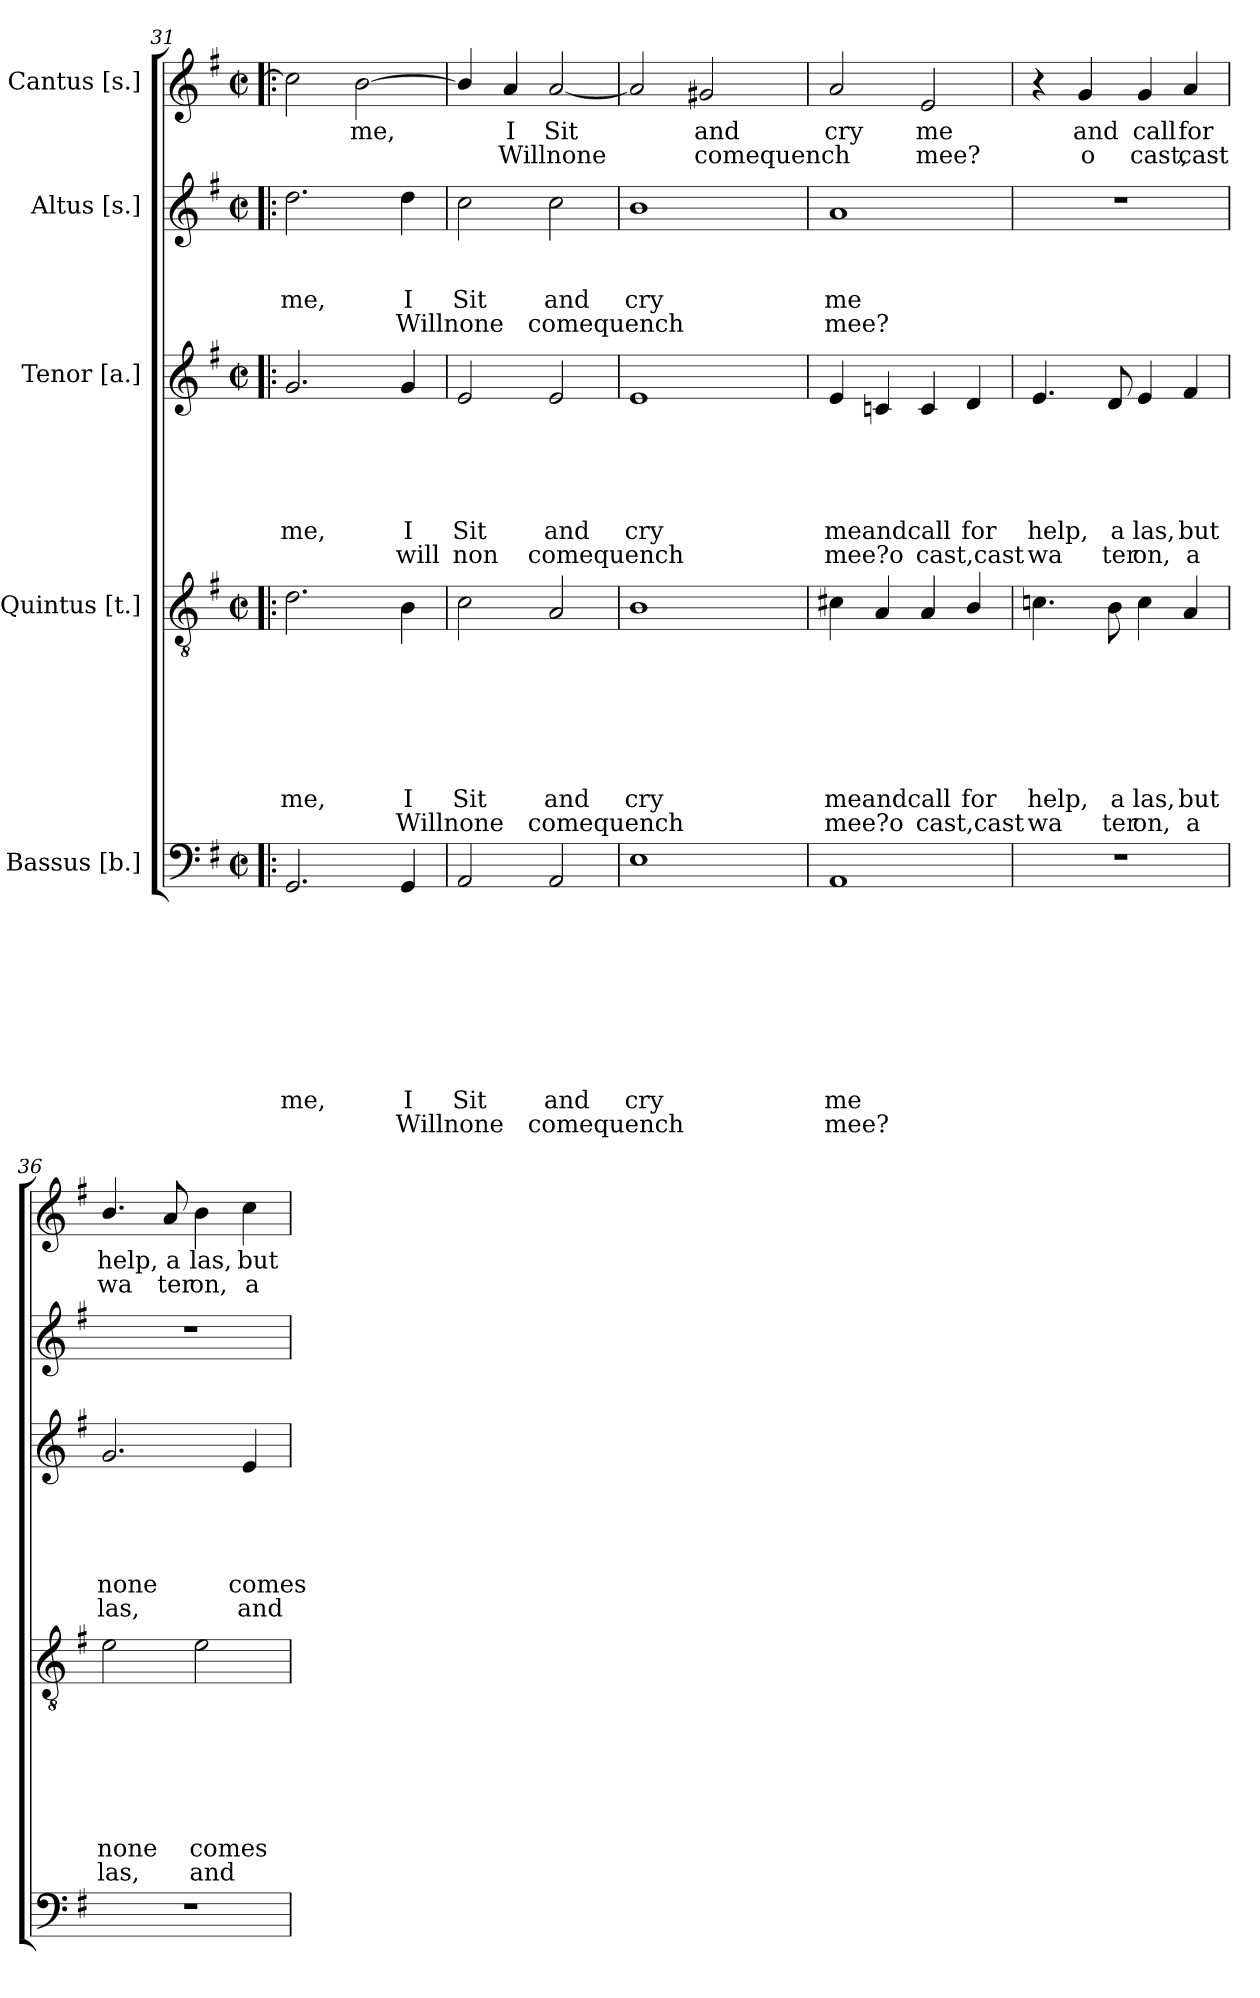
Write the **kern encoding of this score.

**kern	**text	**text	**text	**text	**text	**text	**text	**text	**text	**text	**kern	**text	**text	**text	**text	**text	**text	**text	**text	**kern	**text	**text	**text	**text	**text	**text	**kern	**text	**text	**text	**text	**kern	**text	**text
*part5	*part5	*part5	*part5	*part5	*part5	*part5	*part5	*part5	*part5	*part5	*part4	*part4	*part4	*part4	*part4	*part4	*part4	*part4	*part4	*part3	*part3	*part3	*part3	*part3	*part3	*part3	*part2	*part2	*part2	*part2	*part2	*part1	*part1	*part1
*staff5	*staff5	*staff5	*staff5	*staff5	*staff5	*staff5	*staff5	*staff5	*staff5	*staff5	*staff4	*staff4	*staff4	*staff4	*staff4	*staff4	*staff4	*staff4	*staff4	*staff3	*staff3	*staff3	*staff3	*staff3	*staff3	*staff3	*staff2	*staff2	*staff2	*staff2	*staff2	*staff1	*staff1	*staff1
*I"Bassus [b.]	*	*	*	*	*	*	*	*	*	*	*I"Quintus [t.]	*	*	*	*	*	*	*	*	*I"Tenor [a.]	*	*	*	*	*	*	*I"Altus [s.]	*	*	*	*	*I"Cantus [s.]	*	*
*clefF4	*	*	*	*	*	*	*	*	*	*	*clefGv2	*	*	*	*	*	*	*	*	*clefG2	*	*	*	*	*	*	*clefG2	*	*	*	*	*clefG2	*	*
*k[f#]	*	*	*	*	*	*	*	*	*	*	*k[f#]	*	*	*	*	*	*	*	*	*k[f#]	*	*	*	*	*	*	*k[f#]	*	*	*	*	*k[f#]	*	*
*G:	*	*	*	*	*	*	*	*	*	*	*G:	*	*	*	*	*	*	*	*	*G:	*	*	*	*	*	*	*G:	*	*	*	*	*G:	*	*
*M2/2	*	*	*	*	*	*	*	*	*	*	*M2/2	*	*	*	*	*	*	*	*	*M2/2	*	*	*	*	*	*	*M2/2	*	*	*	*	*M2/2	*	*
*met(c|)	*	*	*	*	*	*	*	*	*	*	*met(c|)	*	*	*	*	*	*	*	*	*met(c|)	*	*	*	*	*	*	*met(c|)	*	*	*	*	*met(c|)	*	*
=31!|:	=31!|:	=31!|:	=31!|:	=31!|:	=31!|:	=31!|:	=31!|:	=31!|:	=31!|:	=31!|:	=31!|:	=31!|:	=31!|:	=31!|:	=31!|:	=31!|:	=31!|:	=31!|:	=31!|:	=31!|:	=31!|:	=31!|:	=31!|:	=31!|:	=31!|:	=31!|:	=31!|:	=31!|:	=31!|:	=31!|:	=31!|:	=31!|:	=31!|:	=31!|:
!	!	!	!	!	!	!	!	!	!LO:LY:b	!	!	!	!	!	!	!	!	!LO:LY:b	!	!	!	!	!	!	!LO:LY:b	!	!	!	!	!LO:LY:b	!	!	!	!
2.GG/	.	.	.	.	.	.	.	.	me,	.	2.d\	.	.	.	.	.	.	me,	.	2.g/	.	.	.	.	me,	.	2.dd\	.	.	me,	.	2cc\]	.	.
!	!	!	!	!	!	!	!	!	!	!	!	!	!	!	!	!	!	!	!	!	!	!	!	!	!	!	!	!	!	!	!	!	!LO:LY:b	!
.	.	.	.	.	.	.	.	.	.	.	.	.	.	.	.	.	.	.	.	.	.	.	.	.	.	.	.	.	.	.	.	[>2b\	me,	.
!	!	!	!	!	!	!	!	!	!LO:LY:b	!LO:LY:b	!	!	!	!	!	!	!	!LO:LY:b	!LO:LY:b	!	!	!	!	!	!LO:LY:b	!LO:LY:b	!	!	!	!LO:LY:b	!LO:LY:b	!	!	!
4GG/	.	.	.	.	.	.	.	.	I	Willnone	4B\	.	.	.	.	.	.	I	Willnone	4g/	.	.	.	.	I	will	4dd\	.	.	I	Willnone	.	.	.
=32	=32	=32	=32	=32	=32	=32	=32	=32	=32	=32	=32	=32	=32	=32	=32	=32	=32	=32	=32	=32	=32	=32	=32	=32	=32	=32	=32	=32	=32	=32	=32	=32	=32	=32
!	!	!	!	!	!	!	!	!	!LO:LY:b	!	!	!	!	!	!	!	!	!LO:LY:b	!	!	!	!	!	!	!LO:LY:b	!LO:LY:b	!	!	!	!LO:LY:b	!	!	!	!
2AA/	.	.	.	.	.	.	.	.	Sit	.	2c\	.	.	.	.	.	.	Sit	.	2e/	.	.	.	.	Sit	non	2cc\	.	.	Sit	.	4b/]	.	.
!	!	!	!	!	!	!	!	!	!	!	!	!	!	!	!	!	!	!	!	!	!	!	!	!	!	!	!	!	!	!	!	!	!LO:LY:b	!LO:LY:b
.	.	.	.	.	.	.	.	.	.	.	.	.	.	.	.	.	.	.	.	.	.	.	.	.	.	.	.	.	.	.	.	4a/	I	Willnone
!	!	!	!	!	!	!	!	!	!LO:LY:b	!LO:LY:b	!	!	!	!	!	!	!	!LO:LY:b	!LO:LY:b	!	!	!	!	!	!LO:LY:b	!LO:LY:b	!	!	!	!LO:LY:b	!LO:LY:b	!	!LO:LY:b	!
2AA/	.	.	.	.	.	.	.	.	and	comequench	2A/	.	.	.	.	.	.	and	comequench	2e/	.	.	.	.	and	comequench	2cc\	.	.	and	comequench	[<2a/	Sit	.
=33	=33	=33	=33	=33	=33	=33	=33	=33	=33	=33	=33	=33	=33	=33	=33	=33	=33	=33	=33	=33	=33	=33	=33	=33	=33	=33	=33	=33	=33	=33	=33	=33	=33	=33
!	!	!	!	!	!	!	!	!	!LO:LY:b	!	!	!	!	!	!	!	!	!LO:LY:b	!	!	!	!	!	!	!LO:LY:b	!	!	!	!	!LO:LY:b	!	!	!	!
1E	.	.	.	.	.	.	.	.	cry	.	1B	.	.	.	.	.	.	cry	.	1e	.	.	.	.	cry	.	1b	.	.	cry	.	2a/]	.	.
!	!	!	!	!	!	!	!	!	!	!	!	!	!	!	!	!	!	!	!	!	!	!	!	!	!	!	!	!	!	!	!	!	!LO:LY:b	!LO:LY:b
.	.	.	.	.	.	.	.	.	.	.	.	.	.	.	.	.	.	.	.	.	.	.	.	.	.	.	.	.	.	.	.	2g#X/	and	comequench
=34	=34	=34	=34	=34	=34	=34	=34	=34	=34	=34	=34	=34	=34	=34	=34	=34	=34	=34	=34	=34	=34	=34	=34	=34	=34	=34	=34	=34	=34	=34	=34	=34	=34	=34
!	!	!	!	!	!	!	!	!	!LO:LY:b	!LO:LY:b	!	!	!	!	!	!	!	!LO:LY:b	!LO:LY:b	!	!	!	!	!	!LO:LY:b	!LO:LY:b	!	!	!	!LO:LY:b	!LO:LY:b	!	!LO:LY:b	!
1AA	.	.	.	.	.	.	.	.	me	mee?	4c#X\	.	.	.	.	.	.	meandcall	mee?o	4e/	.	.	.	.	meandcall	mee?o	1a	.	.	me	mee?	2a/	cry	.
.	.	.	.	.	.	.	.	.	.	.	4A/	.	.	.	.	.	.	.	.	4cn/	.	.	.	.	.	.	.	.	.	.	.	.	.	.
!	!	!	!	!	!	!	!	!	!	!	!	!	!	!	!	!	!	!	!LO:LY:b	!	!	!	!	!	!	!LO:LY:b	!	!	!	!	!	!	!LO:LY:b	!LO:LY:b
.	.	.	.	.	.	.	.	.	.	.	4A/	.	.	.	.	.	.	.	cast,cast	4c/	.	.	.	.	.	cast,cast	.	.	.	.	.	2e/	me	mee?
!	!	!	!	!	!	!	!	!	!	!	!	!	!	!	!	!	!	!LO:LY:b	!	!	!	!	!	!	!LO:LY:b	!	!	!	!	!	!	!	!	!
.	.	.	.	.	.	.	.	.	.	.	4B/	.	.	.	.	.	.	for	.	4d/	.	.	.	.	for	.	.	.	.	.	.	.	.	.
!!LO:LB:g=z
=35	=35	=35	=35	=35	=35	=35	=35	=35	=35	=35	=35	=35	=35	=35	=35	=35	=35	=35	=35	=35	=35	=35	=35	=35	=35	=35	=35	=35	=35	=35	=35	=35	=35	=35
!	!	!	!	!	!	!	!	!	!	!	!	!	!	!	!	!	!	!LO:LY:b	!LO:LY:b	!	!	!	!	!	!LO:LY:b	!LO:LY:b	!	!	!	!	!	!	!	!
1r	.	.	.	.	.	.	.	.	.	.	4.cni\	.	.	.	.	.	.	help,	wa	4.e/	.	.	.	.	help,	wa	1r	.	.	.	.	4r	.	.
!	!	!	!	!	!	!	!	!	!	!	!	!	!	!	!	!	!	!	!	!	!	!	!	!	!	!	!	!	!	!	!	!	!LO:LY:b	!LO:LY:b
.	.	.	.	.	.	.	.	.	.	.	.	.	.	.	.	.	.	.	.	.	.	.	.	.	.	.	.	.	.	.	.	4g/	and	o
!	!	!	!	!	!	!	!	!	!	!	!	!	!	!	!	!	!	!LO:LY:b	!LO:LY:b	!	!	!	!	!	!LO:LY:b	!LO:LY:b	!	!	!	!	!	!	!	!
.	.	.	.	.	.	.	.	.	.	.	8B\	.	.	.	.	.	.	a	ter	8d/	.	.	.	.	a	ter	.	.	.	.	.	.	.	.
!	!	!	!	!	!	!	!	!	!	!	!	!	!	!	!	!	!	!LO:LY:b	!LO:LY:b	!	!	!	!	!	!LO:LY:b	!LO:LY:b	!	!	!	!	!	!	!LO:LY:b	!LO:LY:b
.	.	.	.	.	.	.	.	.	.	.	4c\	.	.	.	.	.	.	las,	on,	4e/	.	.	.	.	las,	on,	.	.	.	.	.	4g/	call	cast,
!	!	!	!	!	!	!	!	!	!	!	!	!	!	!	!	!	!	!LO:LY:b	!LO:LY:b	!	!	!	!	!	!LO:LY:b	!LO:LY:b	!	!	!	!	!	!	!LO:LY:b	!LO:LY:b
.	.	.	.	.	.	.	.	.	.	.	4A/	.	.	.	.	.	.	but	a	4f#/	.	.	.	.	but	a	.	.	.	.	.	4a/	for	cast
=36	=36	=36	=36	=36	=36	=36	=36	=36	=36	=36	=36	=36	=36	=36	=36	=36	=36	=36	=36	=36	=36	=36	=36	=36	=36	=36	=36	=36	=36	=36	=36	=36	=36	=36
!	!	!	!	!	!	!	!	!	!	!	!	!	!	!	!	!	!	!LO:LY:b	!LO:LY:b	!	!	!	!	!	!LO:LY:b	!LO:LY:b	!	!	!	!	!	!	!LO:LY:b	!LO:LY:b
1r	.	.	.	.	.	.	.	.	.	.	2e\	.	.	.	.	.	.	none	las,	2.g/	.	.	.	.	none	las,	1r	.	.	.	.	4.b/	help,	wa
!	!	!	!	!	!	!	!	!	!	!	!	!	!	!	!	!	!	!	!	!	!	!	!	!	!	!	!	!	!	!	!	!	!LO:LY:b	!LO:LY:b
.	.	.	.	.	.	.	.	.	.	.	.	.	.	.	.	.	.	.	.	.	.	.	.	.	.	.	.	.	.	.	.	8a/	a	ter
!	!	!	!	!	!	!	!	!	!	!	!	!	!	!	!	!	!	!LO:LY:b	!LO:LY:b	!	!	!	!	!	!	!	!	!	!	!	!	!	!LO:LY:b	!LO:LY:b
.	.	.	.	.	.	.	.	.	.	.	2e\	.	.	.	.	.	.	comes	and	.	.	.	.	.	.	.	.	.	.	.	.	4b\	las,	on,
!	!	!	!	!	!	!	!	!	!	!	!	!	!	!	!	!	!	!	!	!	!	!	!	!	!LO:LY:b	!LO:LY:b	!	!	!	!	!	!	!LO:LY:b	!LO:LY:b
.	.	.	.	.	.	.	.	.	.	.	.	.	.	.	.	.	.	.	.	4e/	.	.	.	.	comes	and	.	.	.	.	.	4cc\	but	a
=	=	=	=	=	=	=	=	=	=	=	=	=	=	=	=	=	=	=	=	=	=	=	=	=	=	=	=	=	=	=	=	=	=	=
*-	*-	*-	*-	*-	*-	*-	*-	*-	*-	*-	*-	*-	*-	*-	*-	*-	*-	*-	*-	*-	*-	*-	*-	*-	*-	*-	*-	*-	*-	*-	*-	*-	*-	*-
